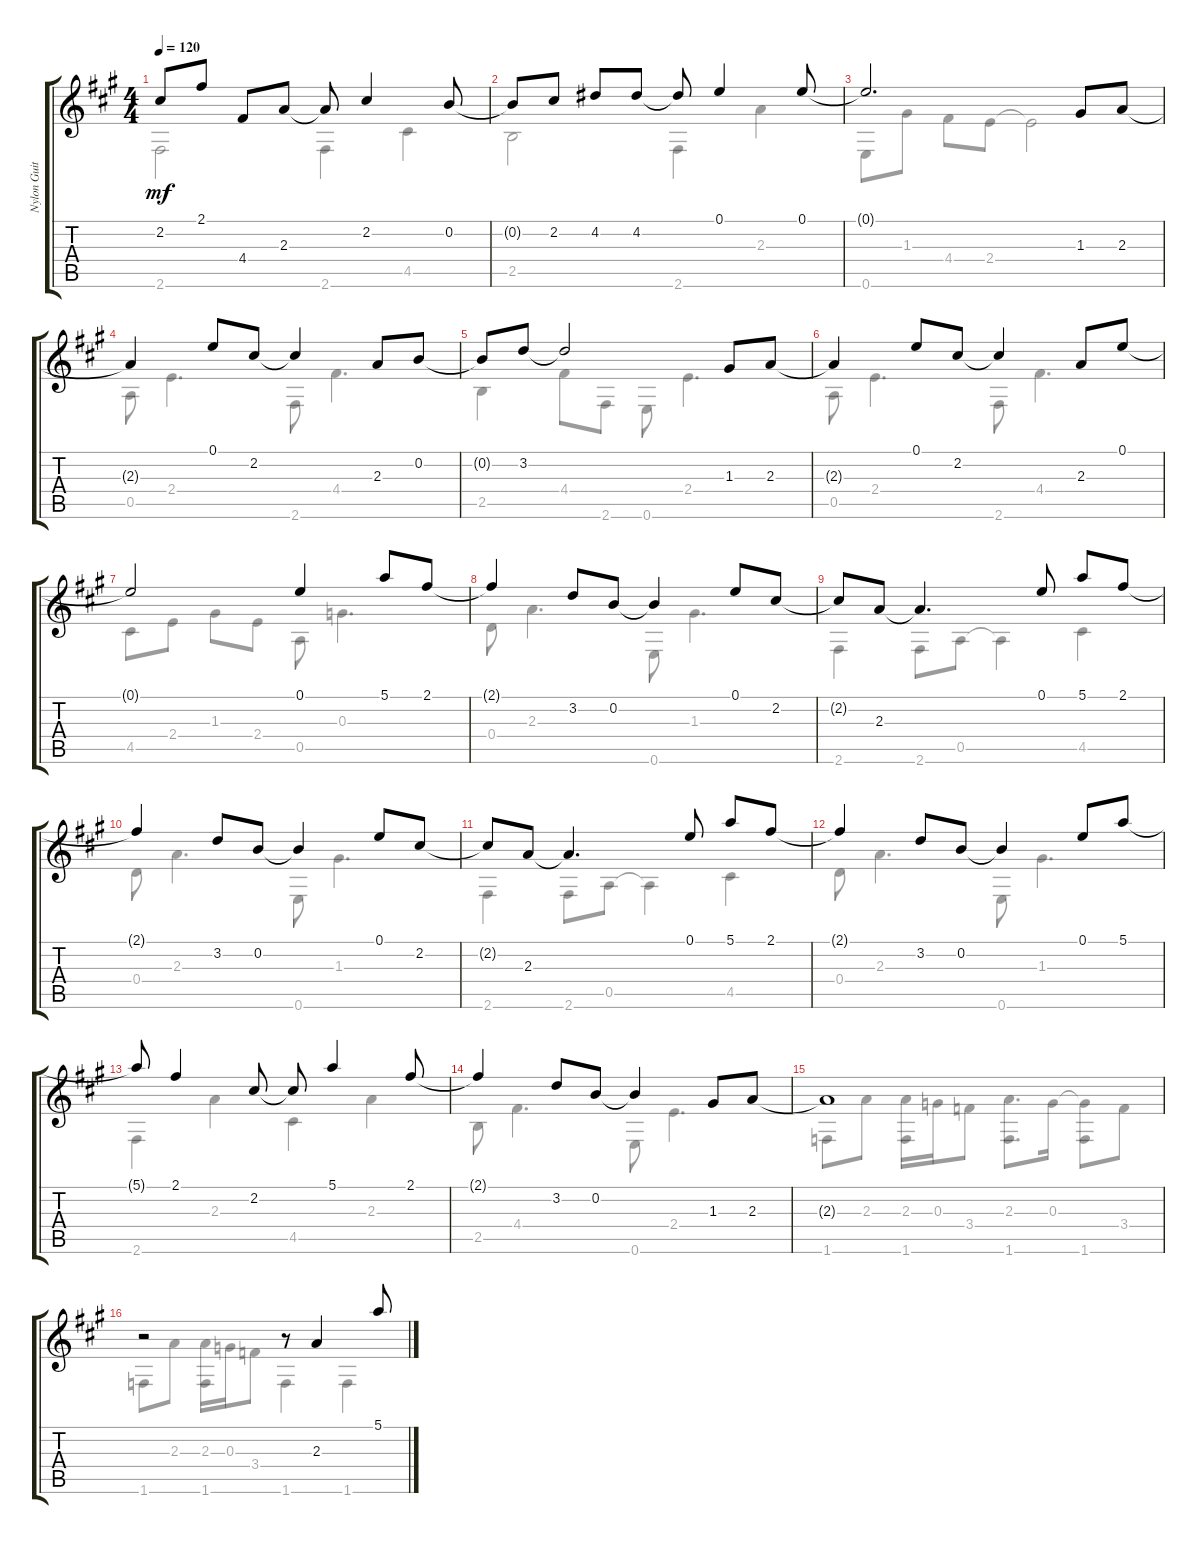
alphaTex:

\track ("Nylon Guitar" "Nylon Guit") {instrument acousticguitarnylon}
\staff {score tabs}
\tuning (E4 B3 G3 D3 A2 E2) {hide}
\voice
\ts (4 4)
\tempo 120
\clef g2
\ks a
2.2{t}.8{dy mf} 2.1.8 4.4.8 2.3.8 2.3{t}.8 2.2.4 0.2.8 |
0.2{t}.8 2.2.8 4.2.8 4.2.8 4.2{t}.8 0.1.4 0.1.8 |
0.1{t}.2{d} 1.3.8 2.3.8 |
2.3{t}.4 0.1.8 2.2.8 2.2{t}.4 2.3.8 0.2.8 |
0.2{t}.8 3.2.8 3.2{t}.2 1.3.8 2.3.8 |
2.3{t}.4 0.1.8 2.2.8 2.2{t}.4 2.3.8 0.1.8 |
0.1{t}.2 0.1.4 5.1.8 2.1.8 |
2.1{t}.4 3.2.8 0.2.8 0.2{t}.4 0.1.8 2.2.8 |
2.2{t}.8 2.3.8 2.3{t}.4{d} 0.1.8 5.1.8 2.1.8 |
2.1{t}.4 3.2.8 0.2.8 0.2{t}.4 0.1.8 2.2.8 |
2.2{t}.8 2.3.8 2.3{t}.4{d} 0.1.8 5.1.8 2.1.8 |
2.1{t}.4 3.2.8 0.2.8 0.2{t}.4 0.1.8 5.1.8 |
5.1{t}.8 2.1.4 2.2.8 2.2{t}.8 5.1.4 2.1.8 |
2.1{t}.4 3.2.8 0.2.8 0.2{t}.4 1.3.8 2.3.8 |
2.3{t}.1 |
r.2 r.8 2.3.4 5.1.8
\voice
\clef g2
\ottava regular
\simile none
\ks a
2.6.2{dy mf} 2.6.4 4.5.4 |
2.5.2 2.6.4 2.3.4 |
0.6.8 1.3.8 4.4.8 2.4.8 2.4{t}.2 |
0.5.8 2.4.4{d} 2.6.8 4.4.4{d} |
2.5.4 4.4.8 2.6.8 0.6.8 2.4.4{d} |
0.5.8 2.4.4{d} 2.6.8 4.4.4{d} |
4.5.8 2.4.8 1.3.8 2.4.8 0.5.8 0.3.4{d} |
0.4.8 2.3.4{d} 0.6.8 1.3.4{d} |
2.6.4 2.6.8 0.5.8 0.5{t}.4 4.5.4 |
0.4.8 2.3.4{d} 0.6.8 1.3.4{d} |
2.6.4 2.6.8 0.5.8 0.5{t}.4 4.5.4 |
0.4.8 2.3.4{d} 0.6.8 1.3.4{d} |
2.6.4 2.3.4 4.5.4 2.3.4 |
2.5.8 4.4.4{d} 0.6.8 2.4.4{d} |
1.6.8 2.3.8 (2.3 1.6).16 0.3.16 3.4.8 (2.3 1.6).8{d} 0.3.16 (0.3{t} 1.6).8 3.4.8 |
1.6.8 2.3.8 (2.3 1.6).16 0.3.16 3.4.8 1.6.4 1.6.4
